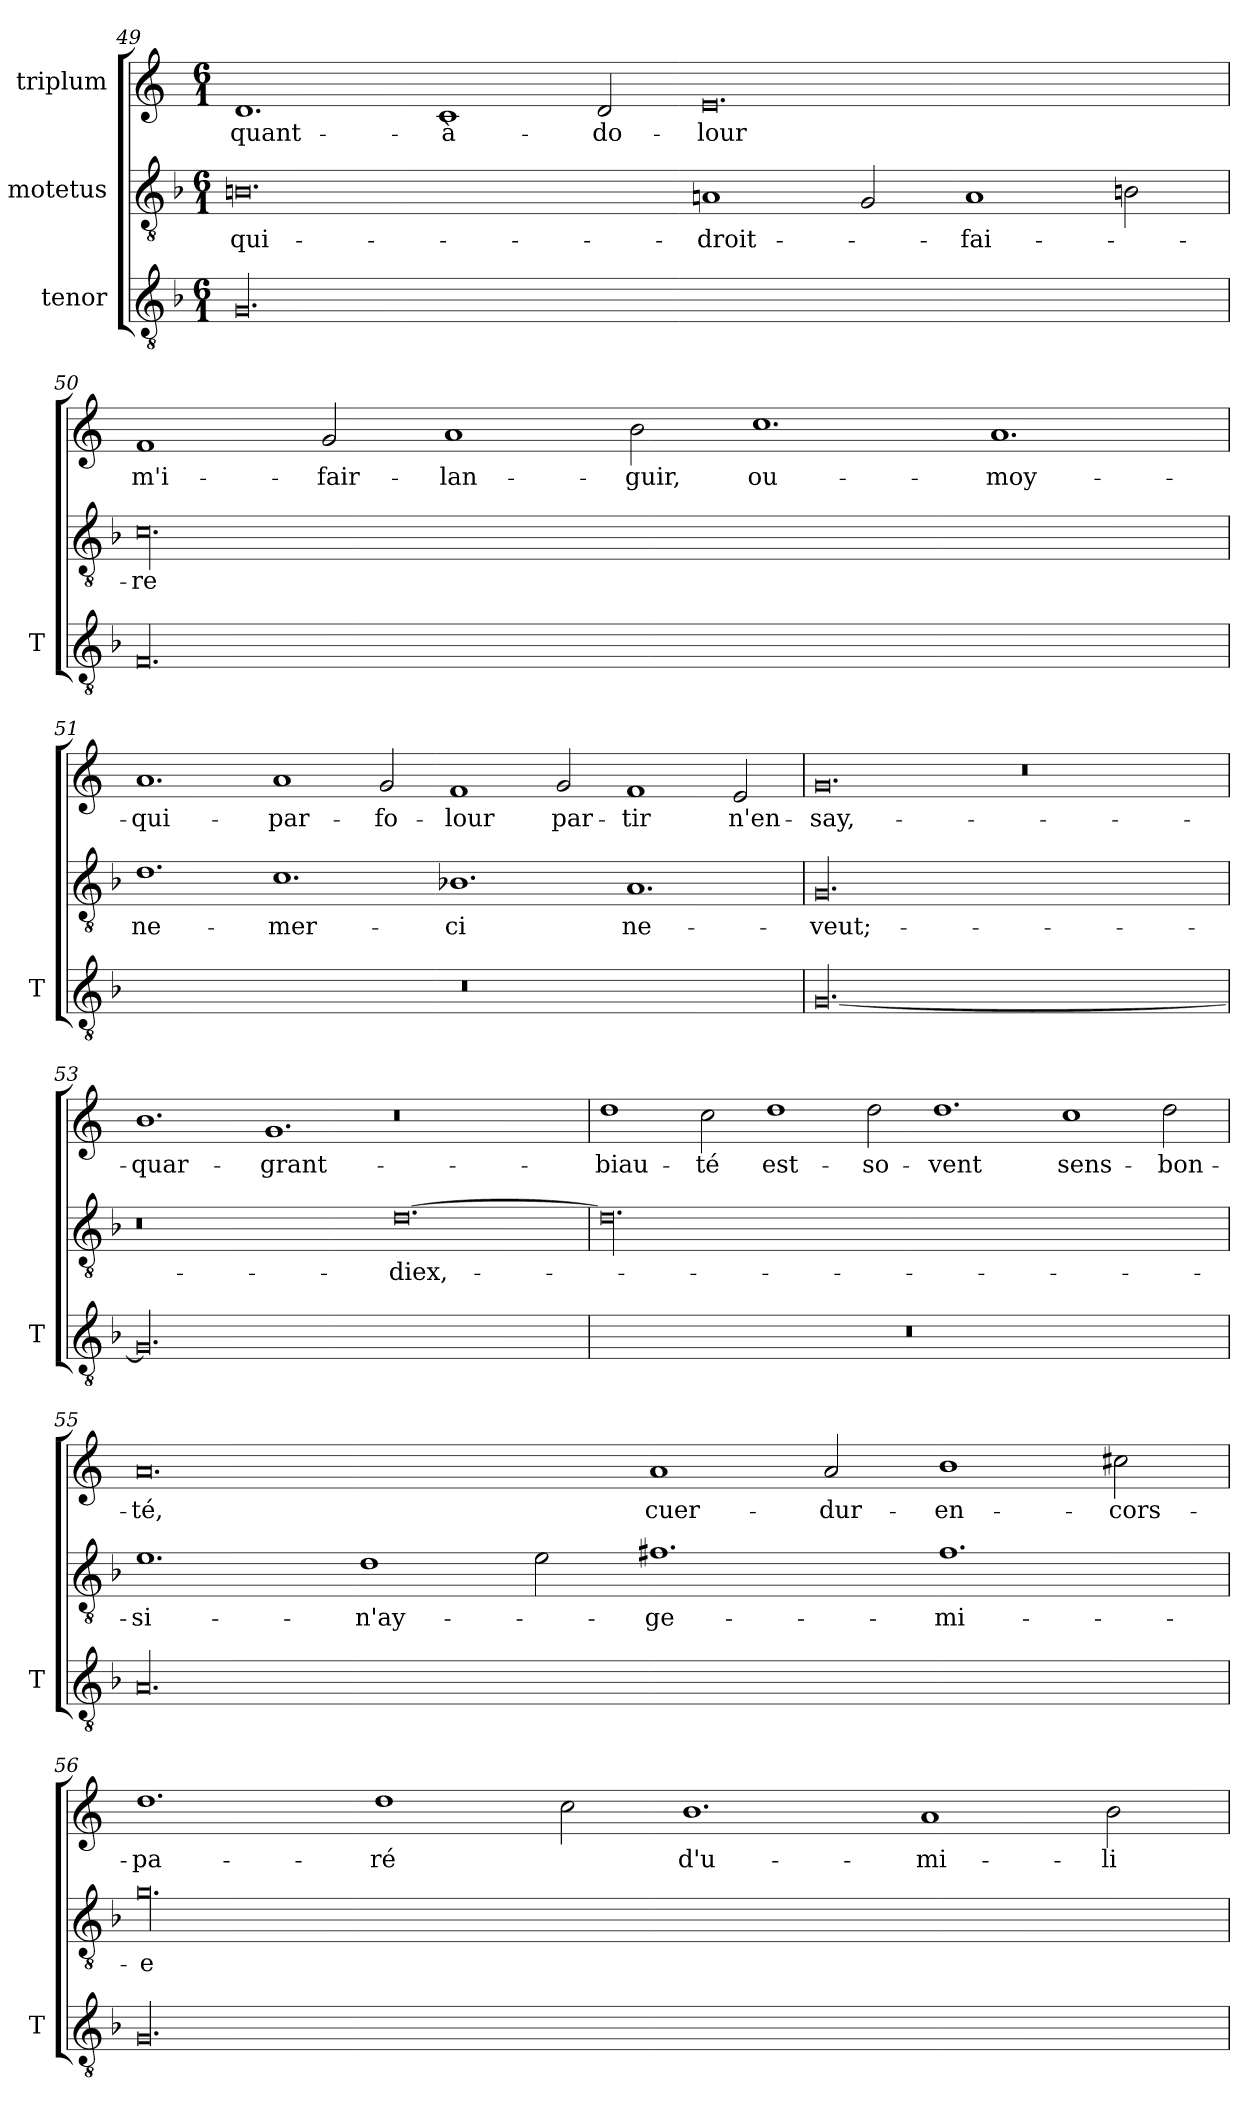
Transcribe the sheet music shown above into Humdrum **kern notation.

**kern	**kern	**text	**kern	**text
*part3	*part2	*part2	*part1	*part1
*staff3	*staff2	*staff2	*staff1	*staff1
*I"tenor	*I"motetus	*	*I"triplum	*
*I'T	*	*	*	*
*clefGv2	*clefGv2	*	*clefG2	*
*k[b-]	*k[b-]	*	*k[]	*
*F:	*F:	*	*C:	*
*M6/1	*M6/1	*	*M6/1	*
=49	=49	=49	=49	=49
00.G/	0.Bn\	qui-	1.d/	quant-
.	.	.	1c/	à-
.	.	.	2d/	do-
.	1An/	droit-	0.e/	-lour
.	2G/	.	.	.
.	1A/	fai-	.	.
.	2Bn\	.	.	.
=50	=50	=50	=50	=50
00.F/	00.c\	-re	1f/	m'i-
.	.	.	2g/	fair-
.	.	.	1a/	lan-
.	.	.	2b\	-guir,
.	.	.	1.cc\	ou-
.	.	.	1.a/	moy-
!!LO:LB:g=z
=51	=51	=51	=51	=51
00.r	1.d\	ne-	1.a/	qui-
.	1.c\	mer-	1a/	par-
.	.	.	2g/	fo-
.	1.B-X\	-ci	1f/	-lour
.	.	.	2g/	par-
.	1.A/	ne-	1f/	-tir
.	.	.	2e/	n'en-
=52	=52	=52	=52	=52
[00.G/	00.G/	veut;-	0.g/	say,-
.	.	.	0.r	.
=53	=53	=53	=53	=53
00.G/]	0.r	.	1.b\	quar-
.	.	.	1.g/	grant-
.	[0.d\	diex,-	0.r	.
=54	=54	=54	=54	=54
00.r	00.d\]	.	1dd\	biau-
.	.	.	2cc\	-té
.	.	.	1dd\	est-
.	.	.	2dd\	so-
.	.	.	1.dd\	-vent
.	.	.	1cc\	sens-
.	.	.	2dd\	bon-
!!LO:LB:g=z
=55	=55	=55	=55	=55
00.A/	1.e\	si-	0.a/	-té,
.	1d\	n'ay-	.	.
.	2e\	.	.	.
.	1.f#X\	ge-	1a/	cuer-
.	.	.	2a/	dur-
.	1.f#\	mi-	1b\	en-
.	.	.	2cc#X\	cors-
=56	=56	=56	=56	=56
00.G/	00.g\	-e	1.dd\	pa-
.	.	.	1dd\	-ré
.	.	.	2cc\	.
.	.	.	1.b\	d'u-
.	.	.	1a/	-mi-
.	.	.	2b\	-li-
=	=	=	=	=
*-	*-	*-	*-	*-
